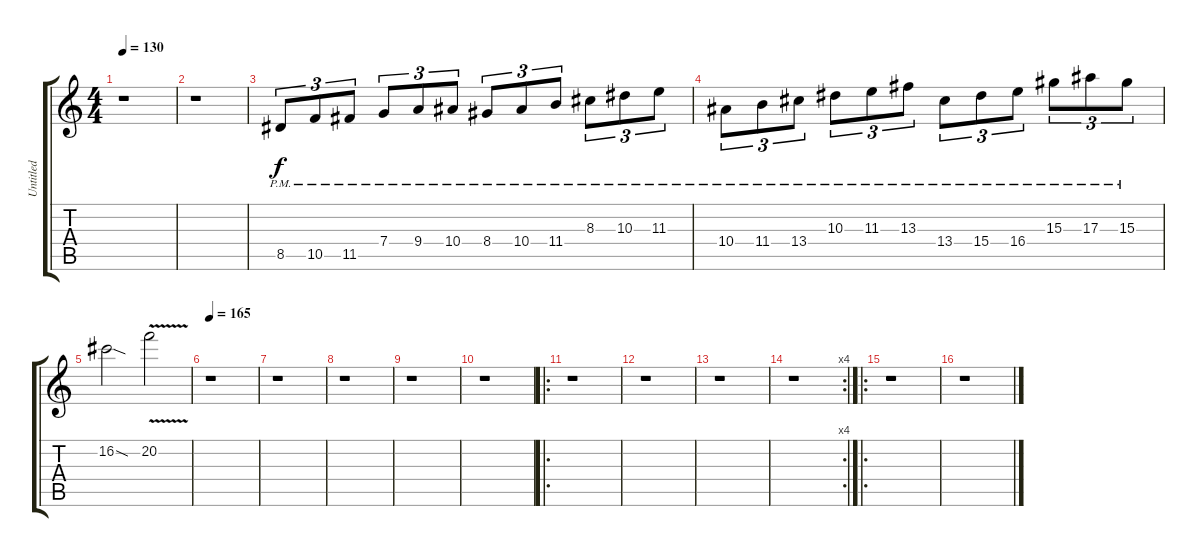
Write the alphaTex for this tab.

\track ("Untitled" "Untitled") {instrument distortionguitar}
\staff {score tabs}
\tuning (D4 A3 F3 C3 G2 C2) {hide}
\ts (4 4)
\tempo 130
\clef g2
\ks c
r.1{dy f} |
r.1 |
8.5{pm}.8{tu (3 2)} 10.5{pm}.8{tu (3 2)} 11.5{pm}.8{tu (3 2)} 7.4{pm}.8{tu (3 2)} 9.4{pm}.8{tu (3 2)} 10.4{pm}.8{tu (3 2)} 8.4{pm}.8{tu (3 2)} 10.4{pm}.8{tu (3 2)} 11.4{pm}.8{tu (3 2)} 8.3{pm}.8{tu (3 2)} 10.3{pm}.8{tu (3 2)} 11.3{pm}.8{tu (3 2)} |
10.4{pm}.8{tu (3 2)} 11.4{pm}.8{tu (3 2)} 13.4{pm}.8{tu (3 2)} 10.3{pm}.8{tu (3 2)} 11.3{pm}.8{tu (3 2)} 13.3{pm}.8{tu (3 2)} 13.4{pm}.8{tu (3 2)} 15.4{pm}.8{tu (3 2)} 16.4{pm}.8{tu (3 2)} 15.3{pm}.8{tu (3 2)} 17.3{pm}.8{tu (3 2)} 15.3{pm}.8{tu (3 2)} |
16.2{sod}.2 20.2{v}.2 |
\tempo 165
r.1 |
r.1 |
r.1 |
r.1 |
r.1 |
\ro
r.1 |
r.1 |
r.1 |
\rc 4
r.1 |
\ro
r.1 |
r.1
